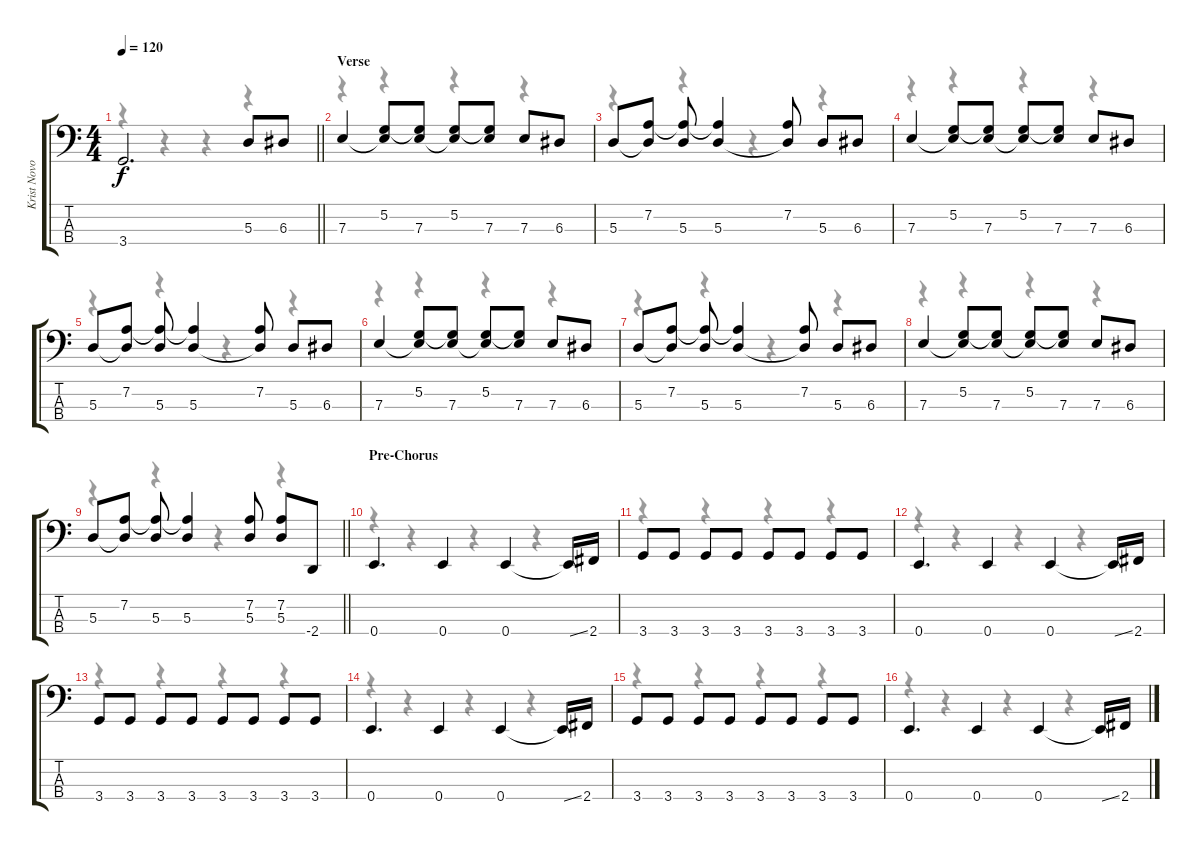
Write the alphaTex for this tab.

\track ("Krist Novoselic" "Krist Novo") {instrument electricbasspick}
\staff {score tabs}
\tuning (G2 D2 A1 E1) {hide}
\voice
\ts (4 4)
\tempo 120
\clef f4
\barLineRight lightlight
\ks c
3.4.2{d dy f} 5.3.8 6.3.8 |
\section ("" "Verse")
7.3.4 (5.2 7.3{t}).8 (5.2{t} 7.3).8 (5.2 7.3{t}).8 (5.2{t} 7.3).8 7.3.8 6.3.8 |
5.3.8 (7.2 5.3{t}).8 (7.2{t} 5.3).8 (7.2{t} 5.3).4 (7.2 5.3{t}).8 5.3.8 6.3.8 |
7.3.4 (5.2 7.3{t}).8 (5.2{t} 7.3).8 (5.2 7.3{t}).8 (5.2{t} 7.3).8 7.3.8 6.3.8 |
5.3.8 (7.2 5.3{t}).8 (7.2{t} 5.3).8 (7.2{t} 5.3).4 (7.2 5.3{t}).8 5.3.8 6.3.8 |
7.3.4 (5.2 7.3{t}).8 (5.2{t} 7.3).8 (5.2 7.3{t}).8 (5.2{t} 7.3).8 7.3.8 6.3.8 |
5.3.8 (7.2 5.3{t}).8 (7.2{t} 5.3).8 (7.2{t} 5.3).4 (7.2 5.3{t}).8 5.3.8 6.3.8 |
7.3.4 (5.2 7.3{t}).8 (5.2{t} 7.3).8 (5.2 7.3{t}).8 (5.2{t} 7.3).8 7.3.8 6.3.8 |
\barLineRight lightlight
5.3.8 (7.2 5.3{t}).8 (7.2{t} 5.3).8 (7.2{t} 5.3).4 (7.2 5.3).8 (7.2 5.3).8 -2.4.8 |
\section ("" "Pre-Chorus")
0.4.4{d} 0.4.4 0.4.4 0.4{ss t}.16 2.4.16 |
3.4.8 3.4.8 3.4.8 3.4.8 3.4.8 3.4.8 3.4.8 3.4.8 |
0.4.4{d} 0.4.4 0.4.4 0.4{ss t}.16 2.4.16 |
3.4.8 3.4.8 3.4.8 3.4.8 3.4.8 3.4.8 3.4.8 3.4.8 |
0.4.4{d} 0.4.4 0.4.4 0.4{ss t}.16 2.4.16 |
3.4.8 3.4.8 3.4.8 3.4.8 3.4.8 3.4.8 3.4.8 3.4.8 |
0.4.4{d} 0.4.4 0.4.4 0.4{ss t}.16 2.4.16
\voice
\clef f4
\ottava regular
\simile none
\barLineRight lightlight
\ks c
r.4{dy f} r.4 r.4 r.4 |
r.4 r.4 r.4 r.4 |
r.4 r.4 r.4 r.4 |
r.4 r.4 r.4 r.4 |
r.4 r.4 r.4 r.4 |
r.4 r.4 r.4 r.4 |
r.4 r.4 r.4 r.4 |
r.4 r.4 r.4 r.4 |
\barLineRight lightlight
r.4 r.4 r.4 r.4 |
r.4 r.4 r.4 r.4 |
r.4 r.4 r.4 r.4 |
r.4 r.4 r.4 r.4 |
r.4 r.4 r.4 r.4 |
r.4 r.4 r.4 r.4 |
r.4 r.4 r.4 r.4 |
r.4 r.4 r.4 r.4
